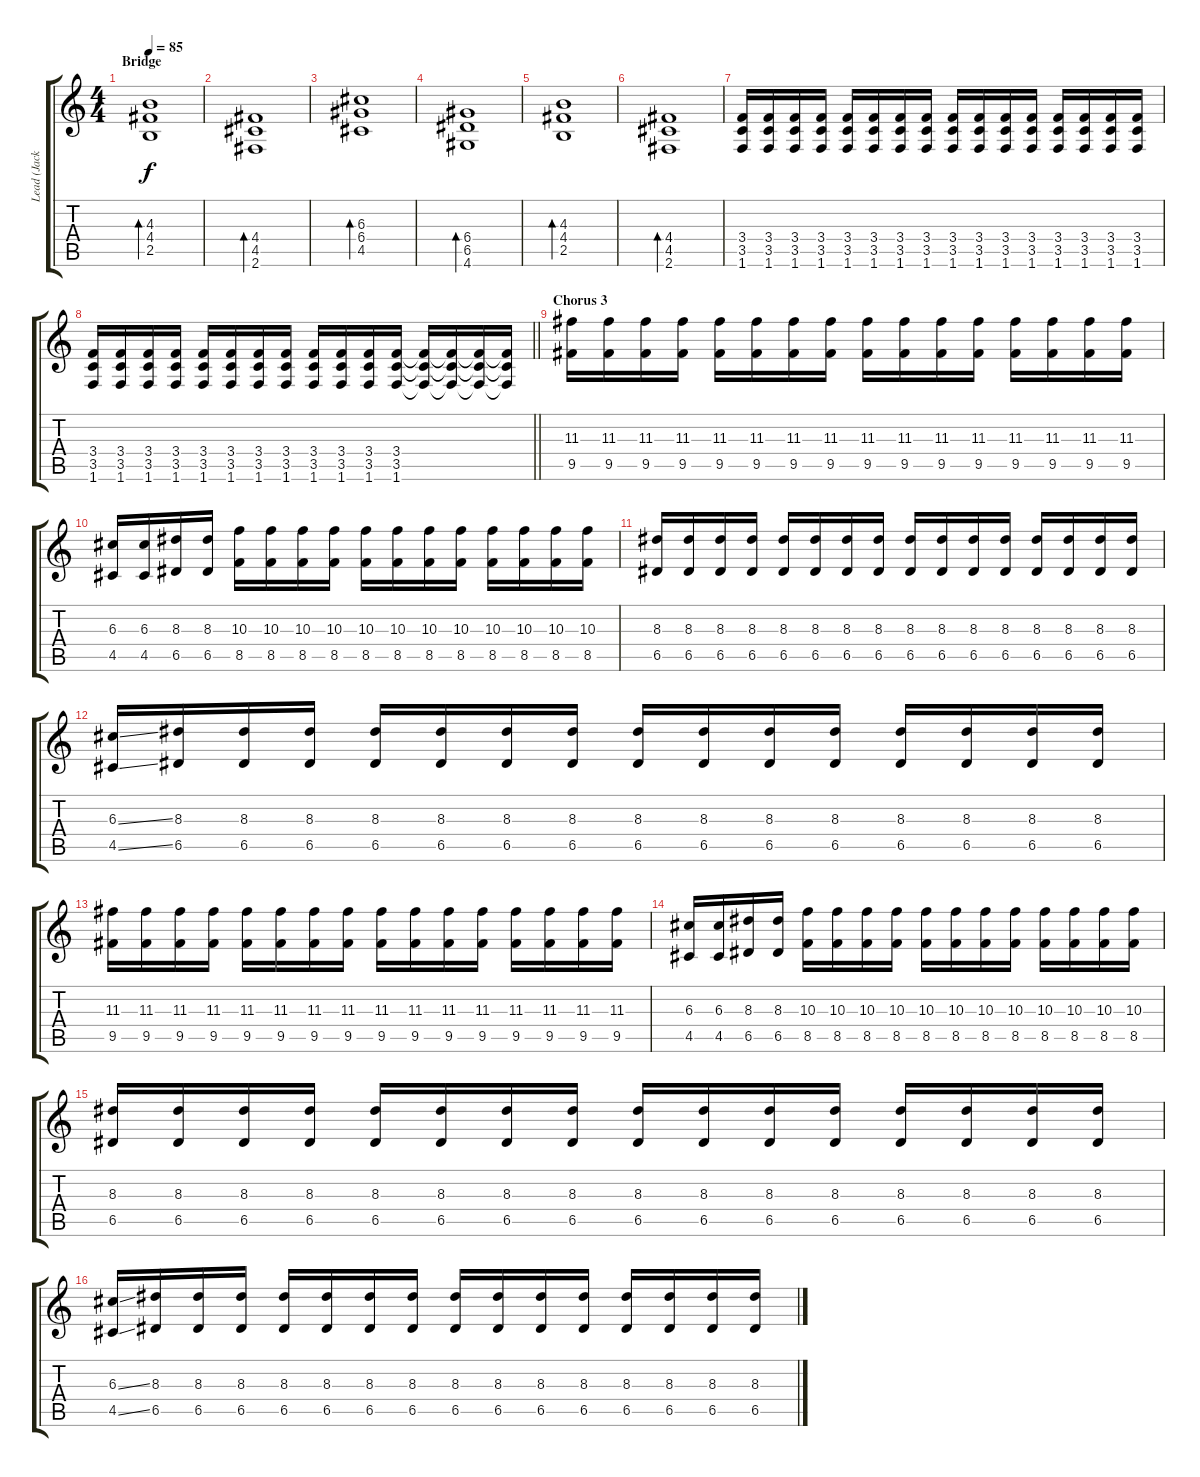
\track ("Lead (Jack)" "Lead (Jack") {instrument overdrivenguitar}
\staff {score tabs}
\tuning (E4 B3 G3 D3 A2 E2) {hide}
\ts (4 4)
\section ("" "Bridge")
\tempo 85
\clef g2
\ks c
(4.3 4.4 2.5).1{bd 240 dy f} |
(4.4 4.5 2.6).1{bd 240} |
(6.3 6.4 4.5).1{bd 240} |
(6.4 6.5 4.6).1{bd 240} |
(4.3 4.4 2.5).1{bd 240} |
(4.4 4.5 2.6).1{bd 240} |
(3.4 3.5 1.6).16 (3.4 3.5 1.6).16 (3.4 3.5 1.6).16 (3.4 3.5 1.6).16 (3.4 3.5 1.6).16 (3.4 3.5 1.6).16 (3.4 3.5 1.6).16 (3.4 3.5 1.6).16 (3.4 3.5 1.6).16 (3.4 3.5 1.6).16 (3.4 3.5 1.6).16 (3.4 3.5 1.6).16 (3.4 3.5 1.6).16 (3.4 3.5 1.6).16 (3.4 3.5 1.6).16 (3.4 3.5 1.6).16 |
\barLineRight lightlight
(3.4 3.5 1.6).16 (3.4 3.5 1.6).16 (3.4 3.5 1.6).16 (3.4 3.5 1.6).16 (3.4 3.5 1.6).16 (3.4 3.5 1.6).16 (3.4 3.5 1.6).16 (3.4 3.5 1.6).16 (3.4 3.5 1.6).16 (3.4 3.5 1.6).16 (3.4 3.5 1.6).16 (3.4 3.5 1.6).16 (3.4{t} 3.5{t} 1.6{t}).16 (3.4{t} 3.5{t} 1.6{t}).16 (3.4{t} 3.5{t} 1.6{t}).16 (3.4{t} 3.5{t} 1.6{t}).16 |
\section ("" "Chorus 3")
(11.3 9.5).16 (11.3 9.5).16 (11.3 9.5).16 (11.3 9.5).16 (11.3 9.5).16 (11.3 9.5).16 (11.3 9.5).16 (11.3 9.5).16 (11.3 9.5).16 (11.3 9.5).16 (11.3 9.5).16 (11.3 9.5).16 (11.3 9.5).16 (11.3 9.5).16 (11.3 9.5).16 (11.3 9.5).16 |
(6.3 4.5).16 (6.3 4.5).16 (8.3 6.5).16 (8.3 6.5).16 (10.3 8.5).16 (10.3 8.5).16 (10.3 8.5).16 (10.3 8.5).16 (10.3 8.5).16 (10.3 8.5).16 (10.3 8.5).16 (10.3 8.5).16 (10.3 8.5).16 (10.3 8.5).16 (10.3 8.5).16 (10.3 8.5).16 |
(8.3 6.5).16 (8.3 6.5).16 (8.3 6.5).16 (8.3 6.5).16 (8.3 6.5).16 (8.3 6.5).16 (8.3 6.5).16 (8.3 6.5).16 (8.3 6.5).16 (8.3 6.5).16 (8.3 6.5).16 (8.3 6.5).16 (8.3 6.5).16 (8.3 6.5).16 (8.3 6.5).16 (8.3 6.5).16 |
(6.3{ss} 4.5{ss}).16 (8.3 6.5).16 (8.3 6.5).16 (8.3 6.5).16 (8.3 6.5).16 (8.3 6.5).16 (8.3 6.5).16 (8.3 6.5).16 (8.3 6.5).16 (8.3 6.5).16 (8.3 6.5).16 (8.3 6.5).16 (8.3 6.5).16 (8.3 6.5).16 (8.3 6.5).16 (8.3 6.5).16 |
(11.3 9.5).16 (11.3 9.5).16 (11.3 9.5).16 (11.3 9.5).16 (11.3 9.5).16 (11.3 9.5).16 (11.3 9.5).16 (11.3 9.5).16 (11.3 9.5).16 (11.3 9.5).16 (11.3 9.5).16 (11.3 9.5).16 (11.3 9.5).16 (11.3 9.5).16 (11.3 9.5).16 (11.3 9.5).16 |
(6.3 4.5).16 (6.3 4.5).16 (8.3 6.5).16 (8.3 6.5).16 (10.3 8.5).16 (10.3 8.5).16 (10.3 8.5).16 (10.3 8.5).16 (10.3 8.5).16 (10.3 8.5).16 (10.3 8.5).16 (10.3 8.5).16 (10.3 8.5).16 (10.3 8.5).16 (10.3 8.5).16 (10.3 8.5).16 |
(8.3 6.5).16 (8.3 6.5).16 (8.3 6.5).16 (8.3 6.5).16 (8.3 6.5).16 (8.3 6.5).16 (8.3 6.5).16 (8.3 6.5).16 (8.3 6.5).16 (8.3 6.5).16 (8.3 6.5).16 (8.3 6.5).16 (8.3 6.5).16 (8.3 6.5).16 (8.3 6.5).16 (8.3 6.5).16 |
(6.3{ss} 4.5{ss}).16 (8.3 6.5).16 (8.3 6.5).16 (8.3 6.5).16 (8.3 6.5).16 (8.3 6.5).16 (8.3 6.5).16 (8.3 6.5).16 (8.3 6.5).16 (8.3 6.5).16 (8.3 6.5).16 (8.3 6.5).16 (8.3 6.5).16 (8.3 6.5).16 (8.3 6.5).16 (8.3 6.5).16
